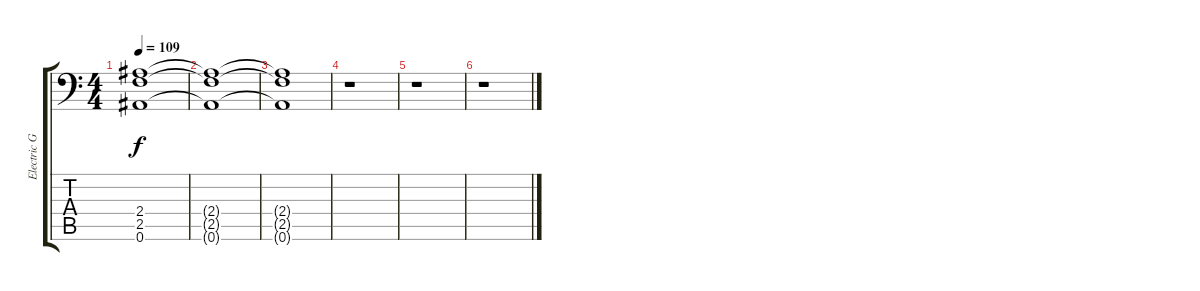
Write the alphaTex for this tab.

\track ("Electric Guitar 3" "Electric G") {instrument distortionguitar}
\staff {score tabs}
\tuning (Bb3 F3 Db3 Ab2 Eb2 Bb1) {hide}
\ts (4 4)
\tempo 109
\clef f4
\ks c
(2.4{t} 2.5{t} 0.6{t}).1{dy f volume 2} |
(2.4{t} 2.5{t} 0.6{t}).1 |
(2.4{t} 2.5{t} 0.6{t}).1{volume 0} |
r.1 |
r.1 |
r.1
